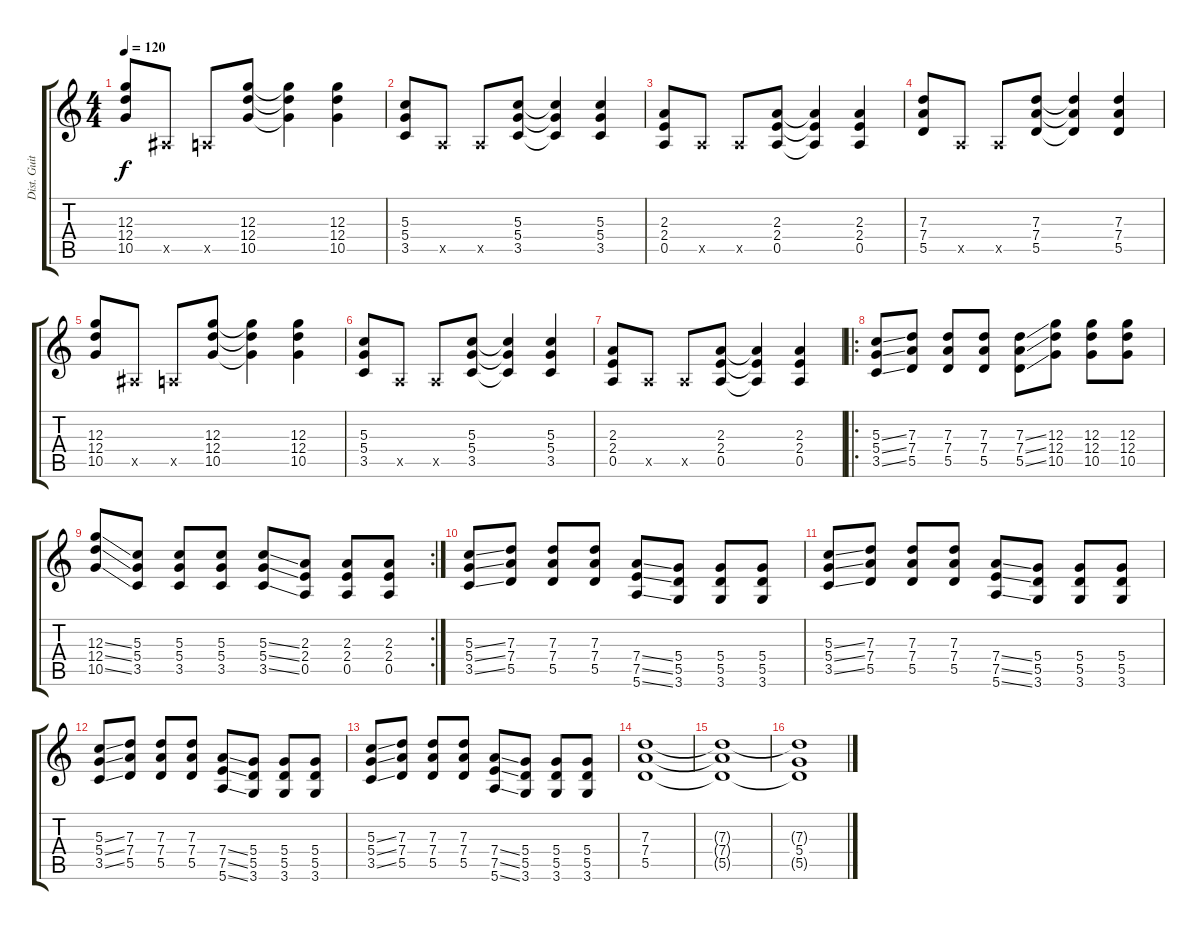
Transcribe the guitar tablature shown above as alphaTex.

\track ("Dist. Guitar" "Dist. Guit") {instrument distortionguitar}
\staff {score tabs}
\tuning (E4 B3 G3 D3 A2 E2) {hide}
\ts (4 4)
\tempo 120
\clef g2
\ks c
(12.3 12.4 10.5).8{dy f} 1.5{x}.8 0.5{x}.8 (12.3 12.4 10.5).8 (12.3{t} 12.4{t} 10.5{t}).4 (12.3 12.4 10.5).4 |
(5.3 5.4 3.5).8 0.5{x}.8 0.5{x}.8 (5.3 5.4 3.5).8 (5.3{t} 5.4{t} 3.5{t}).4 (5.3 5.4 3.5).4 |
(2.3 2.4 0.5).8 0.5{x}.8 0.5{x}.8 (2.3 2.4 0.5).8 (2.3{t} 2.4{t} 0.5{t}).4 (2.3 2.4 0.5).4 |
(7.3 7.4 5.5).8 0.5{x}.8 0.5{x}.8 (7.3 7.4 5.5).8 (7.3{t} 7.4{t} 5.5{t}).4 (7.3 7.4 5.5).4 |
(12.3 12.4 10.5).8 1.5{x}.8 0.5{x}.8 (12.3 12.4 10.5).8 (12.3{t} 12.4{t} 10.5{t}).4 (12.3 12.4 10.5).4 |
(5.3 5.4 3.5).8 0.5{x}.8 0.5{x}.8 (5.3 5.4 3.5).8 (5.3{t} 5.4{t} 3.5{t}).4 (5.3 5.4 3.5).4 |
(2.3 2.4 0.5).8 0.5{x}.8 0.5{x}.8 (2.3 2.4 0.5).8 (2.3{t} 2.4{t} 0.5{t}).4 (2.3 2.4 0.5).4 |
\ro
(5.3{ss} 5.4{ss} 3.5{ss}).8 (7.3 7.4 5.5).8 (7.3 7.4 5.5).8 (7.3 7.4 5.5).8 (7.3{ss} 7.4{ss} 5.5{ss}).8 (12.3 12.4 10.5).8 (12.3 12.4 10.5).8 (12.3 12.4 10.5).8 |
\rc 2
(12.3{ss} 12.4{ss} 10.5{ss}).8 (5.3 5.4 3.5).8 (5.3 5.4 3.5).8 (5.3 5.4 3.5).8 (5.3{ss} 5.4{ss} 3.5{ss}).8 (2.3 2.4 0.5).8 (2.3 2.4 0.5).8 (2.3 2.4 0.5).8 |
(5.3{ss} 5.4{ss} 3.5{ss}).8 (7.3 7.4 5.5).8 (7.3 7.4 5.5).8 (7.3 7.4 5.5).8 (7.4{ss} 7.5{ss} 5.6{ss}).8 (5.4 5.5 3.6).8 (5.4 5.5 3.6).8 (5.4 5.5 3.6).8 |
(5.3{ss} 5.4{ss} 3.5{ss}).8 (7.3 7.4 5.5).8 (7.3 7.4 5.5).8 (7.3 7.4 5.5).8 (7.4{ss} 7.5{ss} 5.6{ss}).8 (5.4 5.5 3.6).8 (5.4 5.5 3.6).8 (5.4 5.5 3.6).8 |
(5.3{ss} 5.4{ss} 3.5{ss}).8 (7.3 7.4 5.5).8 (7.3 7.4 5.5).8 (7.3 7.4 5.5).8 (7.4{ss} 7.5{ss} 5.6{ss}).8 (5.4 5.5 3.6).8 (5.4 5.5 3.6).8 (5.4 5.5 3.6).8 |
(5.3{ss} 5.4{ss} 3.5{ss}).8 (7.3 7.4 5.5).8 (7.3 7.4 5.5).8 (7.3 7.4 5.5).8 (7.4{ss} 7.5{ss} 5.6{ss}).8 (5.4 5.5 3.6).8 (5.4 5.5 3.6).8 (5.4 5.5 3.6).8 |
(7.3 7.4 5.5).1 |
(7.3{t} 7.4{t} 5.5{t}).1 |
(7.3{t} 5.4 5.5{t}).1
